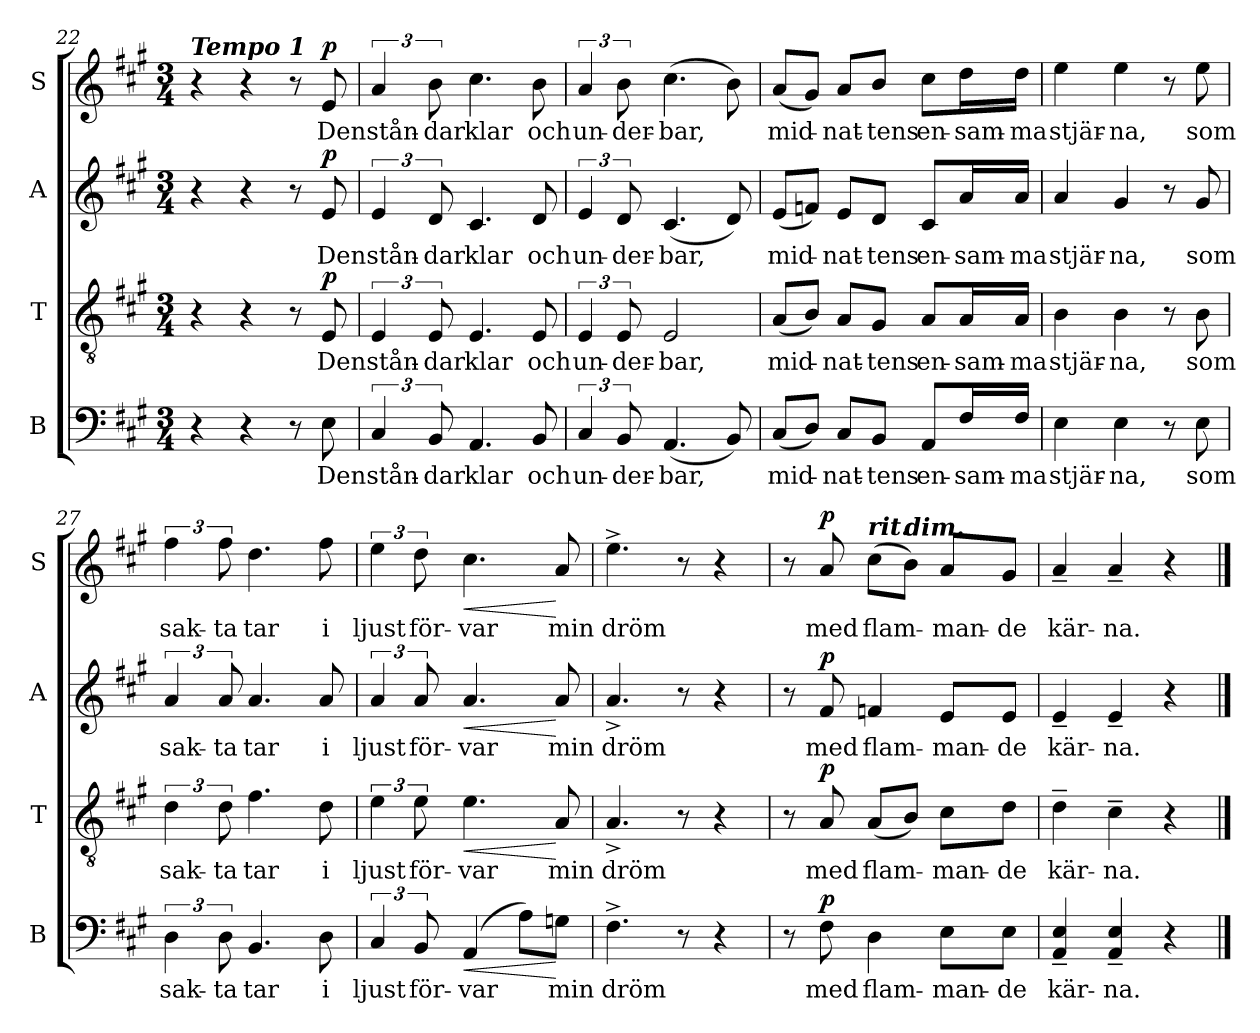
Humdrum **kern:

**kern	**text	**dynam	**kern	**text	**dynam	**kern	**text	**dynam	**kern	**text	**dynam
*part4	*part4	*part4	*part3	*part3	*part3	*part2	*part2	*part2	*part1	*part1	*part1
*staff4	*staff4	*staff4	*staff3	*staff3	*staff3	*staff2	*staff2	*staff2	*staff1	*staff1	*staff1
*I"B	*	*	*I"T	*	*	*I"A	*	*	*I"S	*	*
*I'B	*	*	*I'T	*	*	*I'A	*	*	*I'S	*	*
!!LO:LB:g=z
*clefF4	*	*	*clefGv2	*	*	*clefG2	*	*	*clefG2	*	*
*k[f#c#g#]	*	*	*k[f#c#g#]	*	*	*k[f#c#g#]	*	*	*k[f#c#g#]	*	*
*A:	*	*	*A:	*	*	*A:	*	*	*A:	*	*
*M3/4	*	*	*M3/4	*	*	*M3/4	*	*	*M3/4	*	*
=22	=22	=22	=22	=22	=22	=22	=22	=22	=22	=22	=22
!	!	!	!	!	!	!	!	!	!LO:TX:a:Bi:t=Tempo 1	!	!
4r	.	.	4r	.	.	4r	.	.	4r	.	.
4r	.	.	4r	.	.	4r	.	.	4r	.	.
8r	.	.	8r	.	.	8r	.	.	8r	.	.
!	!LO:LY:b	!	!	!LO:LY:b	!LO:DY:a	!	!LO:LY:b	!LO:DY:a	!	!LO:LY:b	!LO:DY:a
8E\	Den	.	8E/	Den	p	8e/	Den	p	8e/	Den	p
=23	=23	=23	=23	=23	=23	=23	=23	=23	=23	=23	=23
!	!LO:LY:b	!	!	!LO:LY:b	!	!	!LO:LY:b	!	!	!LO:LY:b	!
6C#/	stån-	.	6E/	stån-	.	6e/	stån-	.	6a/	stån-	.
!	!LO:LY:b	!	!	!LO:LY:b	!	!	!LO:LY:b	!	!	!LO:LY:b	!
12BB/	-dar	.	12E/	-dar	.	12d/	-dar	.	12b\	-dar	.
!	!LO:LY:b	!	!	!LO:LY:b	!	!	!LO:LY:b	!	!	!LO:LY:b	!
4.AA/	klar	.	4.E/	klar	.	4.c#/	klar	.	4.cc#\	klar	.
!	!LO:LY:b	!	!	!LO:LY:b	!	!	!LO:LY:b	!	!	!LO:LY:b	!
8BB/	och	.	8E/	och	.	8d/	och	.	8b\	och	.
=24	=24	=24	=24	=24	=24	=24	=24	=24	=24	=24	=24
!	!LO:LY:b	!	!	!LO:LY:b	!	!	!LO:LY:b	!	!	!LO:LY:b	!
6C#/	un-	.	6E/	un-	.	6e/	un-	.	6a/	un-	.
!	!LO:LY:b	!	!	!LO:LY:b	!	!	!LO:LY:b	!	!	!LO:LY:b	!
12BB/	-der-	.	12E/	-der-	.	12d/	-der-	.	12b\	-der-	.
!	!LO:LY:b	!	!	!LO:LY:b	!	!	!LO:LY:b	!	!	!LO:LY:b	!
(<4.AA/	-bar,	.	2E/	-bar,	.	(<4.c#/	-bar,	.	(>4.cc#\	-bar,	.
8BB/)	.	.	.	.	.	8d/)	.	.	8b\)	.	.
=25	=25	=25	=25	=25	=25	=25	=25	=25	=25	=25	=25
!	!LO:LY:b	!	!	!LO:LY:b	!	!	!LO:LY:b	!	!	!LO:LY:b	!
(<8C#/L	mid-	.	(<8A/L	mid-	.	(<8e/L	mid-	.	(<8a/L	mid-	.
8D/J)	.	.	8B/J)	.	.	8fn/J)	.	.	8g#/J)	.	.
!	!LO:LY:b	!	!	!LO:LY:b	!	!	!LO:LY:b	!	!	!LO:LY:b	!
8C#/L	-nat-	.	8A/L	-nat-	.	8e/L	-nat-	.	8a/L	-nat-	.
!	!LO:LY:b	!	!	!LO:LY:b	!	!	!LO:LY:b	!	!	!LO:LY:b	!
8BB/J	-tens	.	8G#/J	-tens	.	8d/J	-tens	.	8b/J	-tens	.
!	!LO:LY:b	!	!	!LO:LY:b	!	!	!LO:LY:b	!	!	!LO:LY:b	!
8AA/L	en-	.	8A/L	en-	.	8c#/L	en-	.	8cc#\L	en-	.
!	!LO:LY:b	!	!	!LO:LY:b	!	!	!LO:LY:b	!	!	!LO:LY:b	!
16F#/L	-sam-	.	16A/L	-sam-	.	16a/L	-sam-	.	16dd\L	-sam-	.
!	!LO:LY:b	!	!	!LO:LY:b	!	!	!LO:LY:b	!	!	!LO:LY:b	!
16F#/JJ	-ma	.	16A/JJ	-ma	.	16a/JJ	-ma	.	16dd\JJ	-ma	.
=26	=26	=26	=26	=26	=26	=26	=26	=26	=26	=26	=26
!	!LO:LY:b	!	!	!LO:LY:b	!	!	!LO:LY:b	!	!	!LO:LY:b	!
4E\	stjär-	.	4B\	stjär-	.	4a/	stjär-	.	4ee\	stjär-	.
!	!LO:LY:b	!	!	!LO:LY:b	!	!	!LO:LY:b	!	!	!LO:LY:b	!
4E\	-na,	.	4B\	-na,	.	4g#/	-na,	.	4ee\	-na,	.
8r	.	.	8r	.	.	8r	.	.	8r	.	.
!	!LO:LY:b	!	!	!LO:LY:b	!	!	!LO:LY:b	!	!	!LO:LY:b	!
8E\	som	.	8B\	som	.	8g#/	som	.	8ee\	som	.
!!LO:LB:g=z
=27	=27	=27	=27	=27	=27	=27	=27	=27	=27	=27	=27
!	!LO:LY:b	!	!	!LO:LY:b	!	!	!LO:LY:b	!	!	!LO:LY:b	!
6D\	sak-	.	6d\	sak-	.	6a/	sak-	.	6ff#\	sak-	.
!	!LO:LY:b	!	!	!LO:LY:b	!	!	!LO:LY:b	!	!	!LO:LY:b	!
12D\	-ta	.	12d\	-ta	.	12a/	-ta	.	12ff#\	-ta	.
!	!LO:LY:b	!	!	!LO:LY:b	!	!	!LO:LY:b	!	!	!LO:LY:b	!
4.BB/	tar	.	4.f#\	tar	.	4.a/	tar	.	4.dd\	tar	.
!	!LO:LY:b	!	!	!LO:LY:b	!	!	!LO:LY:b	!	!	!LO:LY:b	!
8D\	i	.	8d\	i	.	8a/	i	.	8ff#\	i	.
=28	=28	=28	=28	=28	=28	=28	=28	=28	=28	=28	=28
!	!LO:LY:b	!	!	!LO:LY:b	!	!	!LO:LY:b	!	!	!LO:LY:b	!
6C#/	ljust	.	6e\	ljust	.	6a/	ljust	.	6ee\	ljust	.
!	!LO:LY:b	!	!	!LO:LY:b	!	!	!LO:LY:b	!	!	!LO:LY:b	!
12BB/	för-	.	12e\	för-	.	12a/	för-	.	12dd\	för-	.
!	!LO:LY:b	!LO:HP:b	!	!LO:LY:b	!LO:HP:b	!	!LO:LY:b	!LO:HP:b	!	!LO:LY:b	!LO:HP:b
(>4AA/	-var	<	4.e\	-var	<	4.a/	-var	<	4.cc#\	-var	<
8A\L)	.	.	.	.	.	.	.	.	.	.	.
!	!LO:LY:b	!	!	!LO:LY:b	!	!	!LO:LY:b	!	!	!LO:LY:b	!
8Gn\J	min	[	8A/	min	[	8a/	min	[	8a/	min	[
=29	=29	=29	=29	=29	=29	=29	=29	=29	=29	=29	=29
!	!LO:LY:b	!	!	!LO:LY:b	!	!	!LO:LY:b	!	!	!LO:LY:b	!
4.F#^>\	dröm	.	4.A^>/	dröm	.	4.a^>/	dröm	.	4.ee^>\	dröm	.
8r	.	.	8r	.	.	8r	.	.	8r	.	.
4r	.	.	4r	.	.	4r	.	.	4r	.	.
=30	=30	=30	=30	=30	=30	=30	=30	=30	=30	=30	=30
8r	.	.	8r	.	.	8r	.	.	8r	.	.
!	!LO:LY:b	!LO:DY:a	!	!LO:LY:b	!LO:DY:a	!	!LO:LY:b	!LO:DY:a	!	!LO:LY:b	!LO:DY:a
8F#\	med	p	8A/	med	p	8f#/	med	p	8a/	med	p
!	!	!	!	!	!	!	!	!	!LO:TX:a:Bi:t=rit.	!	!
!	!LO:LY:b	!	!	!LO:LY:b	!	!	!LO:LY:b	!	!	!LO:LY:b	!
4D\	flam-	.	(<8A/L	flam-	.	4fn/	flam-	.	(>8cc#\L	flam-	.
!	!	!	!	!	!	!	!	!	!LO:TX:a:Bi:t=dim.	!	!
.	.	.	8B/J)	.	.	.	.	.	8b\J)	.	.
!	!LO:LY:b	!	!	!LO:LY:b	!	!	!LO:LY:b	!	!	!LO:LY:b	!
8E\L	-man-	.	8c#\L	-man-	.	8e/L	-man-	.	8a/L	-man-	.
!	!LO:LY:b	!	!	!LO:LY:b	!	!	!LO:LY:b	!	!	!LO:LY:b	!
8E\J	-de	.	8d\J	-de	.	8e/J	-de	.	8g#/J	-de	.
=31	=31	=31	=31	=31	=31	=31	=31	=31	=31	=31	=31
!	!LO:LY:b	!	!	!LO:LY:b	!	!	!LO:LY:b	!	!	!LO:LY:b	!
4AA/~> 4E/~>	kär-	.	4d~>\	kär-	.	4e~>/	kär-	.	4a~>/	kär-	.
!	!LO:LY:b	!	!	!LO:LY:b	!	!	!LO:LY:b	!	!	!LO:LY:b	!
4AA/~> 4E/~>	-na.	.	4c#~>\	-na.	.	4e~>/	-na.	.	4a~>/	-na.	.
4r	.	.	4r	.	.	4r	.	.	4r	.	.
==	==	==	==	==	==	==	==	==	==	==	==
*-	*-	*-	*-	*-	*-	*-	*-	*-	*-	*-	*-
